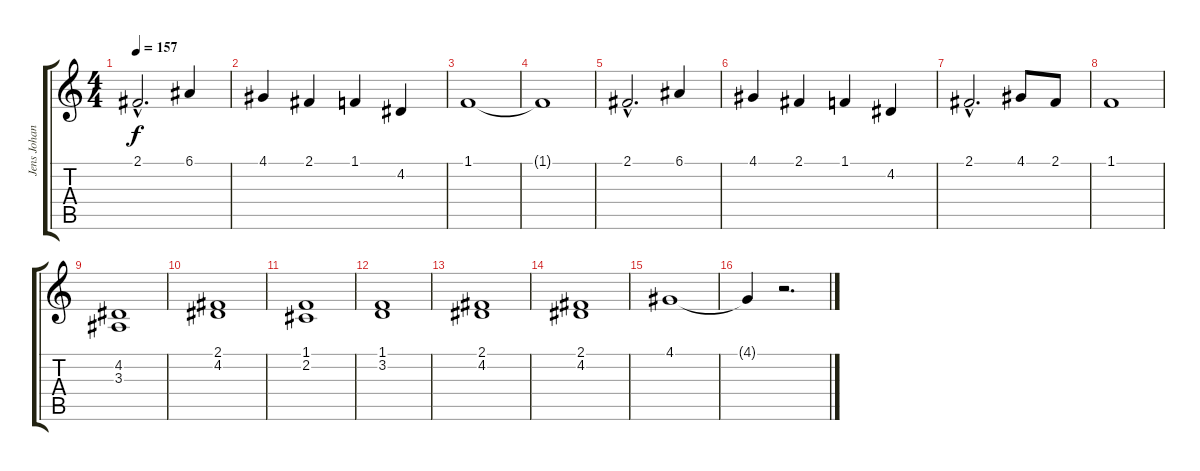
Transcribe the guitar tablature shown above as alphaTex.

\track ("Jens Johansson" "Jens Johan") {instrument pad1newage}
\staff {score tabs}
\tuning (E4 B3 G3 D3 A2 E2) {hide}
\ts (4 4)
\tempo 157
\clef g2
\ks c
2.1{hac}.2{d dy f} 6.1.4 |
4.1.4 2.1.4 1.1.4 4.2.4 |
1.1.1 |
1.1{t}.1 |
2.1{hac}.2{d} 6.1.4 |
4.1.4 2.1.4 1.1.4 4.2.4 |
2.1{hac}.2{d} 4.1.8 2.1.8 |
1.1.1 |
(4.2 3.3).1 |
(2.1 4.2).1 |
(1.1 2.2).1 |
(1.1 3.2).1 |
(2.1 4.2).1 |
(2.1 4.2).1 |
4.1.1 |
4.1{t}.4 r.2{d}
